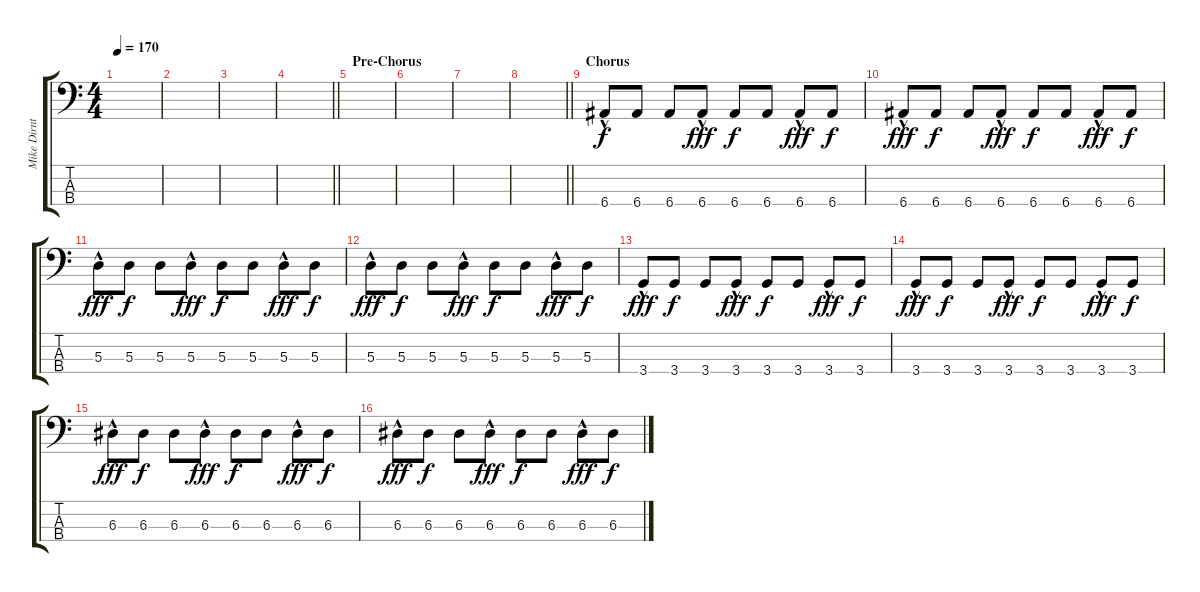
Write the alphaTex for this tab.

\track ("Mike Dirnt" "Mike Dirnt") {instrument electricbasspick}
\staff {score tabs}
\tuning (G2 D2 A1 E1) {hide}
\ts (4 4)
\tempo 170
\clef f4
\ks c
|
|
|
\barLineRight lightlight
|
\section ("" "Pre-Chorus")
|
|
|
\barLineRight lightlight
|
\section ("" "Chorus")
6.4{hac}.8 6.4.8{dy f} 6.4.8 6.4{hac}.8{dy fff} 6.4.8{dy f} 6.4.8 6.4{hac}.8{dy fff} 6.4.8{dy f} |
6.4{hac}.8{dy fff} 6.4.8{dy f} 6.4.8 6.4{hac}.8{dy fff} 6.4.8{dy f} 6.4.8 6.4{hac}.8{dy fff} 6.4.8{dy f} |
5.3{hac}.8{dy fff} 5.3.8{dy f} 5.3.8 5.3{hac}.8{dy fff} 5.3.8{dy f} 5.3.8 5.3{hac}.8{dy fff} 5.3.8{dy f} |
5.3{hac}.8{dy fff} 5.3.8{dy f} 5.3.8 5.3{hac}.8{dy fff} 5.3.8{dy f} 5.3.8 5.3{hac}.8{dy fff} 5.3.8{dy f} |
3.4{hac}.8{dy fff} 3.4.8{dy f} 3.4.8 3.4{hac}.8{dy fff} 3.4.8{dy f} 3.4.8 3.4{hac}.8{dy fff} 3.4.8{dy f} |
3.4{hac}.8{dy fff} 3.4.8{dy f} 3.4.8 3.4{hac}.8{dy fff} 3.4.8{dy f} 3.4.8 3.4{hac}.8{dy fff} 3.4.8{dy f} |
6.3{hac}.8{dy fff} 6.3.8{dy f} 6.3.8 6.3{hac}.8{dy fff} 6.3.8{dy f} 6.3.8 6.3{hac}.8{dy fff} 6.3.8{dy f} |
6.3{hac}.8{dy fff} 6.3.8{dy f} 6.3.8 6.3{hac}.8{dy fff} 6.3.8{dy f} 6.3.8 6.3{hac}.8{dy fff} 6.3.8{dy f}
